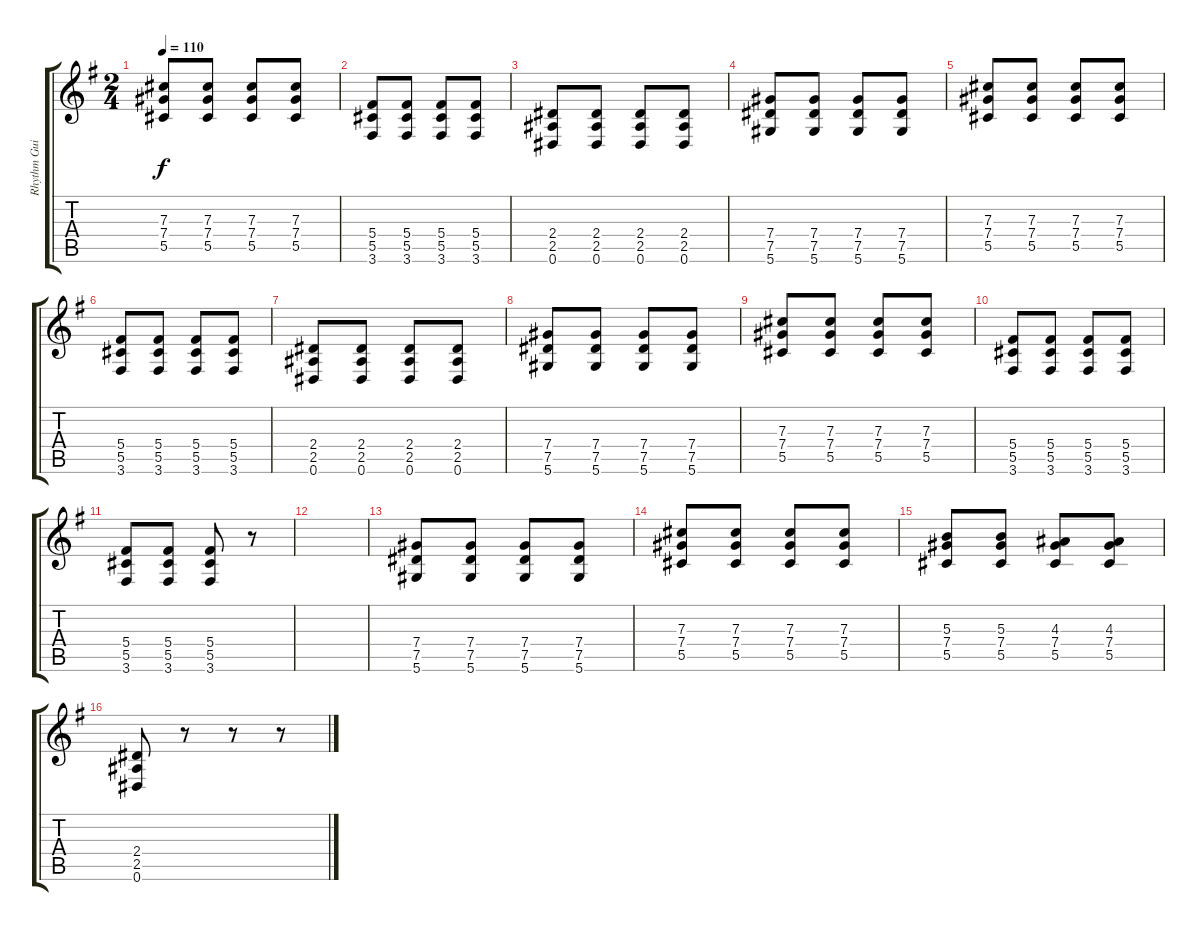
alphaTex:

\track ("Rhythm Guitar" "Rhythm Gui") {instrument overdrivenguitar}
\staff {score tabs}
\tuning (Eb4 Bb3 Gb3 Db3 Ab2 Eb2) {hide}
\ts (2 4)
\tempo 110
\clef g2
\ks g
(7.3 7.4 5.5).8{dy f} (7.3 7.4 5.5).8 (7.3 7.4 5.5).8 (7.3 7.4 5.5).8 |
(5.4 5.5 3.6).8 (5.4 5.5 3.6).8 (5.4 5.5 3.6).8 (5.4 5.5 3.6).8 |
(2.4 2.5 0.6).8 (2.4 2.5 0.6).8 (2.4 2.5 0.6).8 (2.4 2.5 0.6).8 |
(7.4 7.5 5.6).8 (7.4 7.5 5.6).8 (7.4 7.5 5.6).8 (7.4 7.5 5.6).8 |
(7.3 7.4 5.5).8 (7.3 7.4 5.5).8 (7.3 7.4 5.5).8 (7.3 7.4 5.5).8 |
(5.4 5.5 3.6).8 (5.4 5.5 3.6).8 (5.4 5.5 3.6).8 (5.4 5.5 3.6).8 |
(2.4 2.5 0.6).8 (2.4 2.5 0.6).8 (2.4 2.5 0.6).8 (2.4 2.5 0.6).8 |
(7.4 7.5 5.6).8 (7.4 7.5 5.6).8 (7.4 7.5 5.6).8 (7.4 7.5 5.6).8 |
(7.3 7.4 5.5).8 (7.3 7.4 5.5).8 (7.3 7.4 5.5).8 (7.3 7.4 5.5).8 |
(5.4 5.5 3.6).8 (5.4 5.5 3.6).8 (5.4 5.5 3.6).8 (5.4 5.5 3.6).8 |
(5.4 5.5 3.6).8 (5.4 5.5 3.6).8 (5.4 5.5 3.6).8 r.8 |
|
(7.4 7.5 5.6).8 (7.4 7.5 5.6).8 (7.4 7.5 5.6).8 (7.4 7.5 5.6).8 |
(7.3 7.4 5.5).8 (7.3 7.4 5.5).8 (7.3 7.4 5.5).8 (7.3 7.4 5.5).8 |
(5.3 7.4 5.5).8 (5.3 7.4 5.5).8 (4.3 7.4 5.5).8 (4.3 7.4 5.5).8 |
(2.4 2.5 0.6).8 r.8 r.8 r.8
